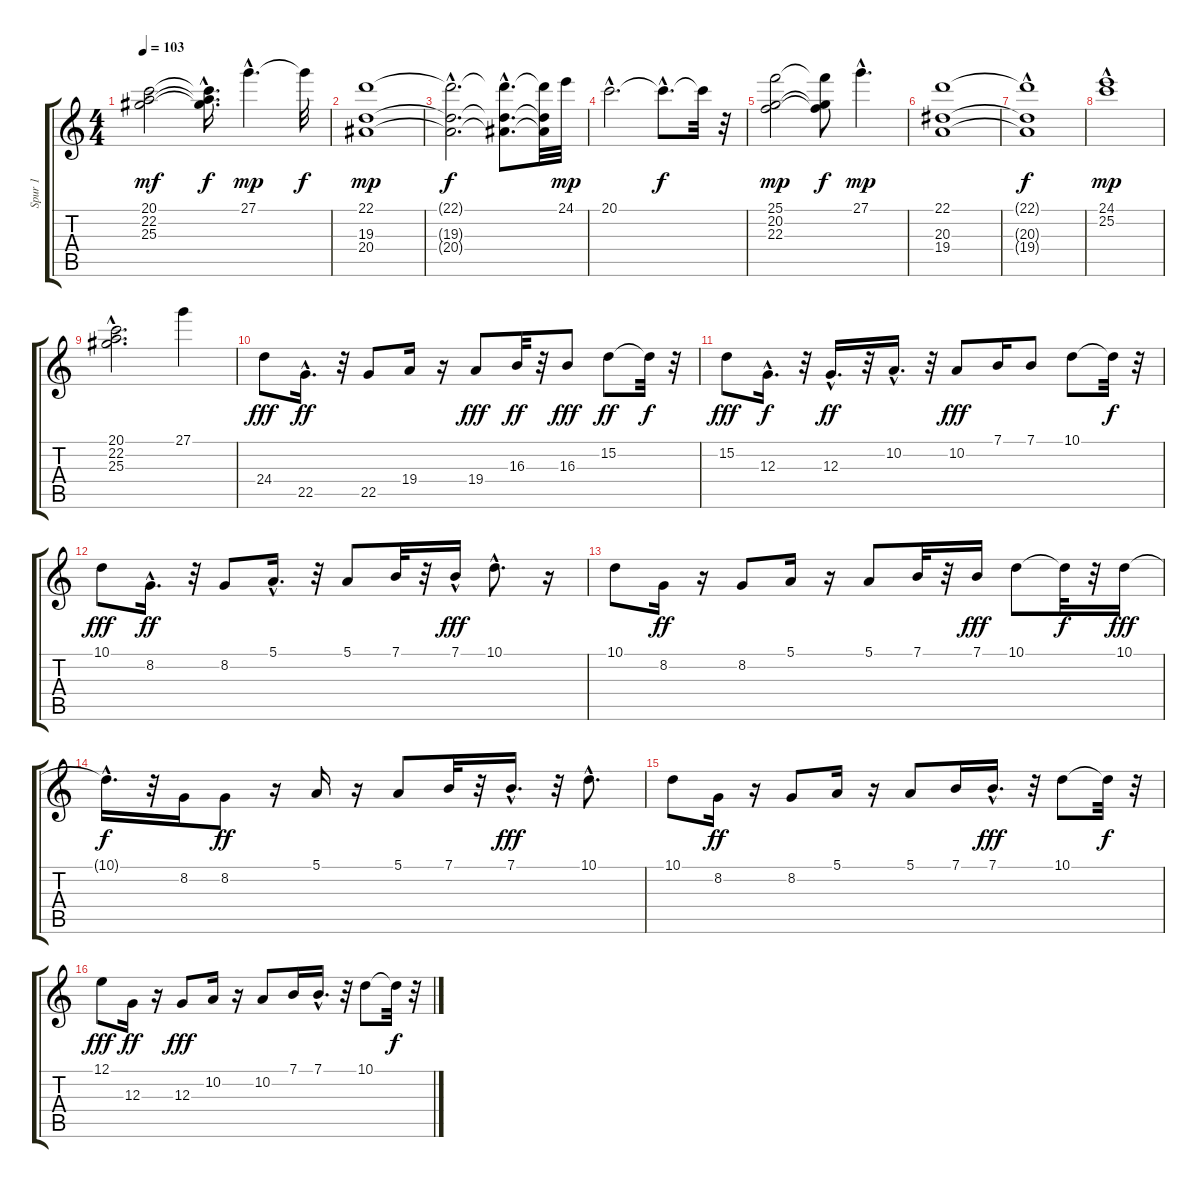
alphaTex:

\track ("Spur 1" "Spur 1") {instrument synthstrings1}
\staff {score tabs}
\tuning (E4 B3 G3 D3 A2 E2) {hide}
\ts (4 4)
\tempo 103
\clef g2
\ks c
(20.1 22.2 25.3).2{dy mf} (20.1{t} 22.2{t} 25.3{hac t}).16{d dy f} 27.1{hac}.4{d dy mp} 27.1{t}.32{dy f} |
(22.1 19.3 20.4).1{dy mp} |
(22.1{hac t} 19.3{hac t} 20.4{hac t}).2{d dy f} (22.1{hac t} 19.3{hac t} 20.4{hac t}).8{d} (22.1{t} 19.3{t} 20.4{t}).32 24.1.32{dy mp} |
20.1{hac}.2{d} 20.1{hac t}.8{d dy f} 20.1{t}.32 r.32 |
(25.1 20.2 22.3).2{dy mp} (25.1{t} 20.2{t} 22.3{t}).8{dy f} 27.1{hac}.4{d dy mp} |
(22.1 20.3 19.4).1 |
(22.1{t} 20.3{t} 19.4{hac t}).1{dy f} |
(24.1 25.2{hac}).1{dy mp} |
(20.1 22.2 25.3{hac}).2{d} 27.1.4 |
24.4.8{dy fff} 22.5{hac}.16{d dy ff} r.32 22.5.8 19.4.16 r.16 19.4.8{dy fff} 16.3.32{dy ff} r.32 16.3.8{dy fff} 15.2.8{dy ff} 15.2{t}.32{dy f} r.32 |
15.2.8{dy fff} 12.3{hac}.16{d dy f} r.32 12.3{hac}.16{d dy ff} r.32 10.2{hac}.16{d} r.32 10.2.8{dy fff} 7.1.16 7.1.8 10.1.8 10.1{t}.32{dy f} r.32 |
10.1.8{dy fff} 8.2{hac}.16{d dy ff} r.32 8.2.8 5.1{hac}.16{d} r.32 5.1.8 7.1.32 r.32 7.1{hac}.16{dy fff} 10.1{hac}.8{d} r.16 |
10.1.8 8.2.16{dy ff} r.16 8.2.8 5.1.16 r.16 5.1.8 7.1.32 r.32 7.1.16{dy fff} 10.1.8 10.1{t}.32{dy f} r.32 10.1.16{dy fff} |
10.1{hac t}.16{d dy f} r.32 8.2.16 8.2.8{dy ff} r.16 5.1.16 r.16 5.1.8 7.1.32 r.32 7.1{hac}.16{d dy fff} r.32 10.1{hac}.8{d} |
10.1.8 8.2.16{dy ff} r.16 8.2.8 5.1.16 r.16 5.1.8 7.1.16 7.1{hac}.16{d dy fff} r.32 10.1.8 10.1{t}.32{dy f} r.32 |
12.1.8{dy fff} 12.3.16{dy ff} r.16 12.3.8{dy fff} 10.2.16 r.16 10.2.8 7.1.16 7.1{hac}.16{d} r.32 10.1.8 10.1{t}.32{dy f} r.32
